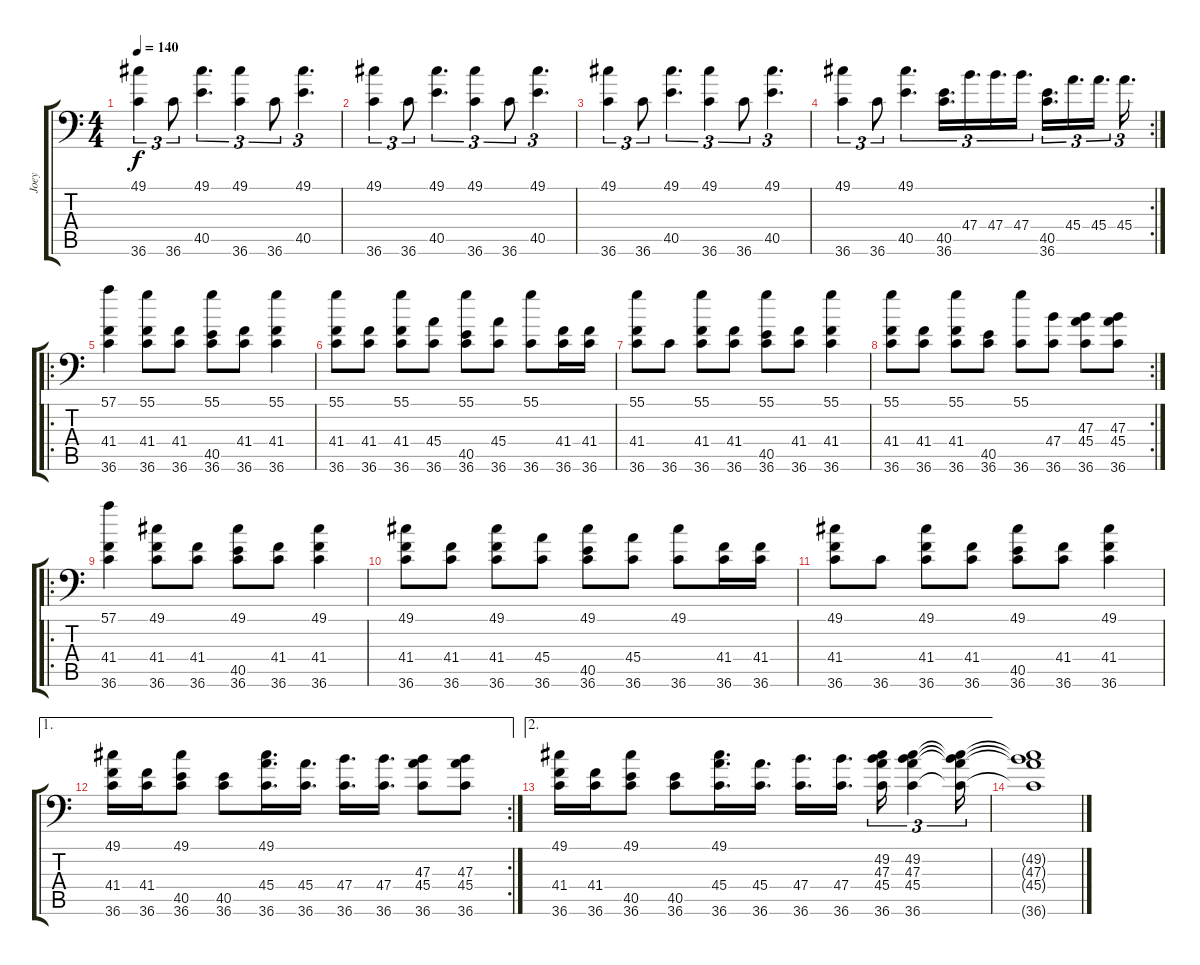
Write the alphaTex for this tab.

\track ("Joey" "Joey") {instrument acousticgrandpiano}
\staff {score tabs}
\tuning (C-1 C-1 C-1 C-1 C-1 C-1) {hide}
\ts (4 4)
\tempo 140
\clef f4
\ks c
(49.1 36.6).4{tu (3 2) dy f} 36.6.8{tu (3 2)} (49.1 40.5).4{d tu (3 2)} (49.1 36.6).4{tu (3 2)} 36.6.8{tu (3 2)} (49.1 40.5).4{d tu (3 2)} |
(49.1 36.6).4{tu (3 2)} 36.6.8{tu (3 2)} (49.1 40.5).4{d tu (3 2)} (49.1 36.6).4{tu (3 2)} 36.6.8{tu (3 2)} (49.1 40.5).4{d tu (3 2)} |
(49.1 36.6).4{tu (3 2)} 36.6.8{tu (3 2)} (49.1 40.5).4{d tu (3 2)} (49.1 36.6).4{tu (3 2)} 36.6.8{tu (3 2)} (49.1 40.5).4{d tu (3 2)} |
\rc 2
(49.1 36.6).4{tu (3 2)} 36.6.8{tu (3 2)} (49.1 40.5).4{d tu (3 2)} (40.5 36.6).16{d tu (3 2)} 47.4.16{d tu (3 2)} 47.4.16{d tu (3 2)} 47.4.16{d tu (3 2)} (40.5 36.6).16{d tu (3 2)} 45.4.16{d tu (3 2)} 45.4.16{d tu (3 2)} 45.4.16{d tu (3 2)} |
\ro
(57.1 41.4 36.6).4 (55.1 41.4 36.6).8 (41.4 36.6).8 (55.1 40.5 36.6).8 (41.4 36.6).8 (55.1 41.4 36.6).4 |
(55.1 41.4 36.6).8 (41.4 36.6).8 (55.1 41.4 36.6).8 (45.4 36.6).8 (55.1 40.5 36.6).8 (45.4 36.6).8 (55.1 36.6).8 (41.4 36.6).16 (41.4 36.6).16 |
(55.1 41.4 36.6).8 36.6.8 (55.1 41.4 36.6).8 (41.4 36.6).8 (55.1 40.5 36.6).8 (41.4 36.6).8 (55.1 41.4 36.6).4 |
\rc 2
(55.1 41.4 36.6).8 (41.4 36.6).8 (55.1 41.4 36.6).8 (40.5 36.6).8 (55.1 36.6).8 (47.4 36.6).8 (47.3 45.4 36.6).8 (47.3 45.4 36.6).8 |
\ro
(57.1 41.4 36.6).4 (49.1 41.4 36.6).8 (41.4 36.6).8 (49.1 40.5 36.6).8 (41.4 36.6).8 (49.1 41.4 36.6).4 |
(49.1 41.4 36.6).8 (41.4 36.6).8 (49.1 41.4 36.6).8 (45.4 36.6).8 (49.1 40.5 36.6).8 (45.4 36.6).8 (49.1 36.6).8 (41.4 36.6).16 (41.4 36.6).16 |
(49.1 41.4 36.6).8 36.6.8 (49.1 41.4 36.6).8 (41.4 36.6).8 (49.1 40.5 36.6).8 (41.4 36.6).8 (49.1 41.4 36.6).4 |
\ae 1
\rc 2
(49.1 41.4 36.6).16 (41.4 36.6).16 (49.1 40.5 36.6).8 (40.5 36.6).8 (49.1 45.4 36.6).16{d} (45.4 36.6).16{d} (47.4 36.6).16{d} (47.4 36.6).16{d} (47.3 45.4 36.6).8 (47.3 45.4 36.6).8 |
\ae 2
(49.1 41.4 36.6).16 (41.4 36.6).16 (49.1 40.5 36.6).8 (40.5 36.6).8 (49.1 45.4 36.6).16{d} (45.4 36.6).16{d} (47.4 36.6).16{d} (47.4 36.6).16{d} (49.2 47.3 45.4 36.6).16{tu (3 2)} (49.2 47.3 45.4 36.6).4{tu (3 2)} (49.2{t} 47.3{t} 45.4{t} 36.6{t}).16{tu (3 2)} |
(49.2{t} 47.3{t} 45.4{t} 36.6{t}).1
